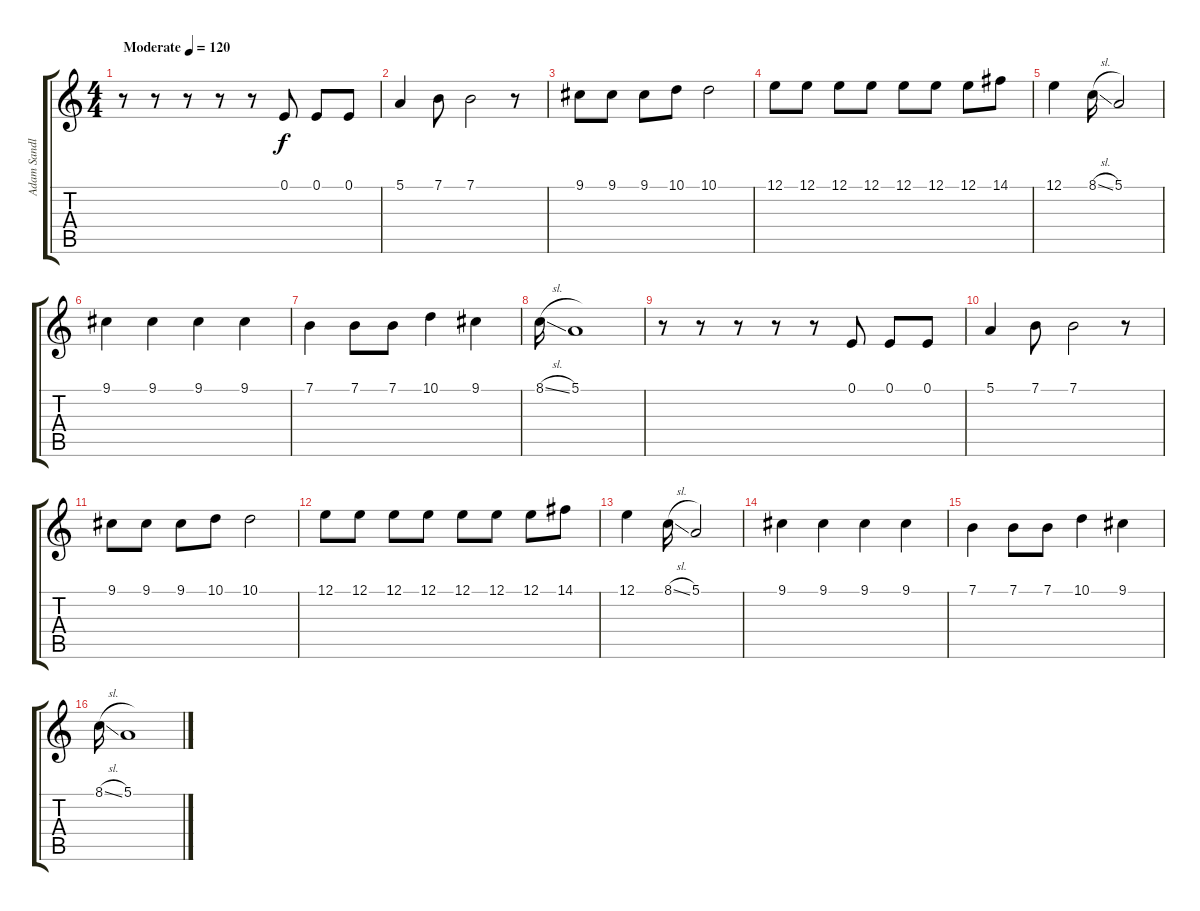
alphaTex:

\track ("Adam Sandler Vocals" "Adam Sandl") {instrument voiceoohs}
\staff {score tabs}
\tuning (E4 B3 G3 D3 A2 E2) {hide}
\ts (4 4)
\tempo (120 "Moderate")
\clef g2
\ks c
r.8{dy f instrument voiceoohs} r.8 r.8 r.8 r.8 0.1.8 0.1.8 0.1.8 |
5.1.4 7.1.8 7.1.2 r.8 |
9.1.8 9.1.8 9.1.8 10.1.8 10.1.2 |
12.1.8 12.1.8 12.1.8 12.1.8 12.1.8 12.1.8 12.1.8 14.1.8 |
12.1.4 8.1{sl}.16 5.1.2 |
9.1.4 9.1.4 9.1.4 9.1.4 |
7.1.4 7.1.8 7.1.8 10.1.4 9.1.4 |
8.1{sl}.16 5.1.1 |
r.8 r.8 r.8 r.8 r.8 0.1.8 0.1.8 0.1.8 |
5.1.4 7.1.8 7.1.2 r.8 |
9.1.8 9.1.8 9.1.8 10.1.8 10.1.2 |
12.1.8 12.1.8 12.1.8 12.1.8 12.1.8 12.1.8 12.1.8 14.1.8 |
12.1.4 8.1{sl}.16 5.1.2 |
9.1.4 9.1.4 9.1.4 9.1.4 |
7.1.4 7.1.8 7.1.8 10.1.4 9.1.4 |
8.1{sl}.16 5.1.1
